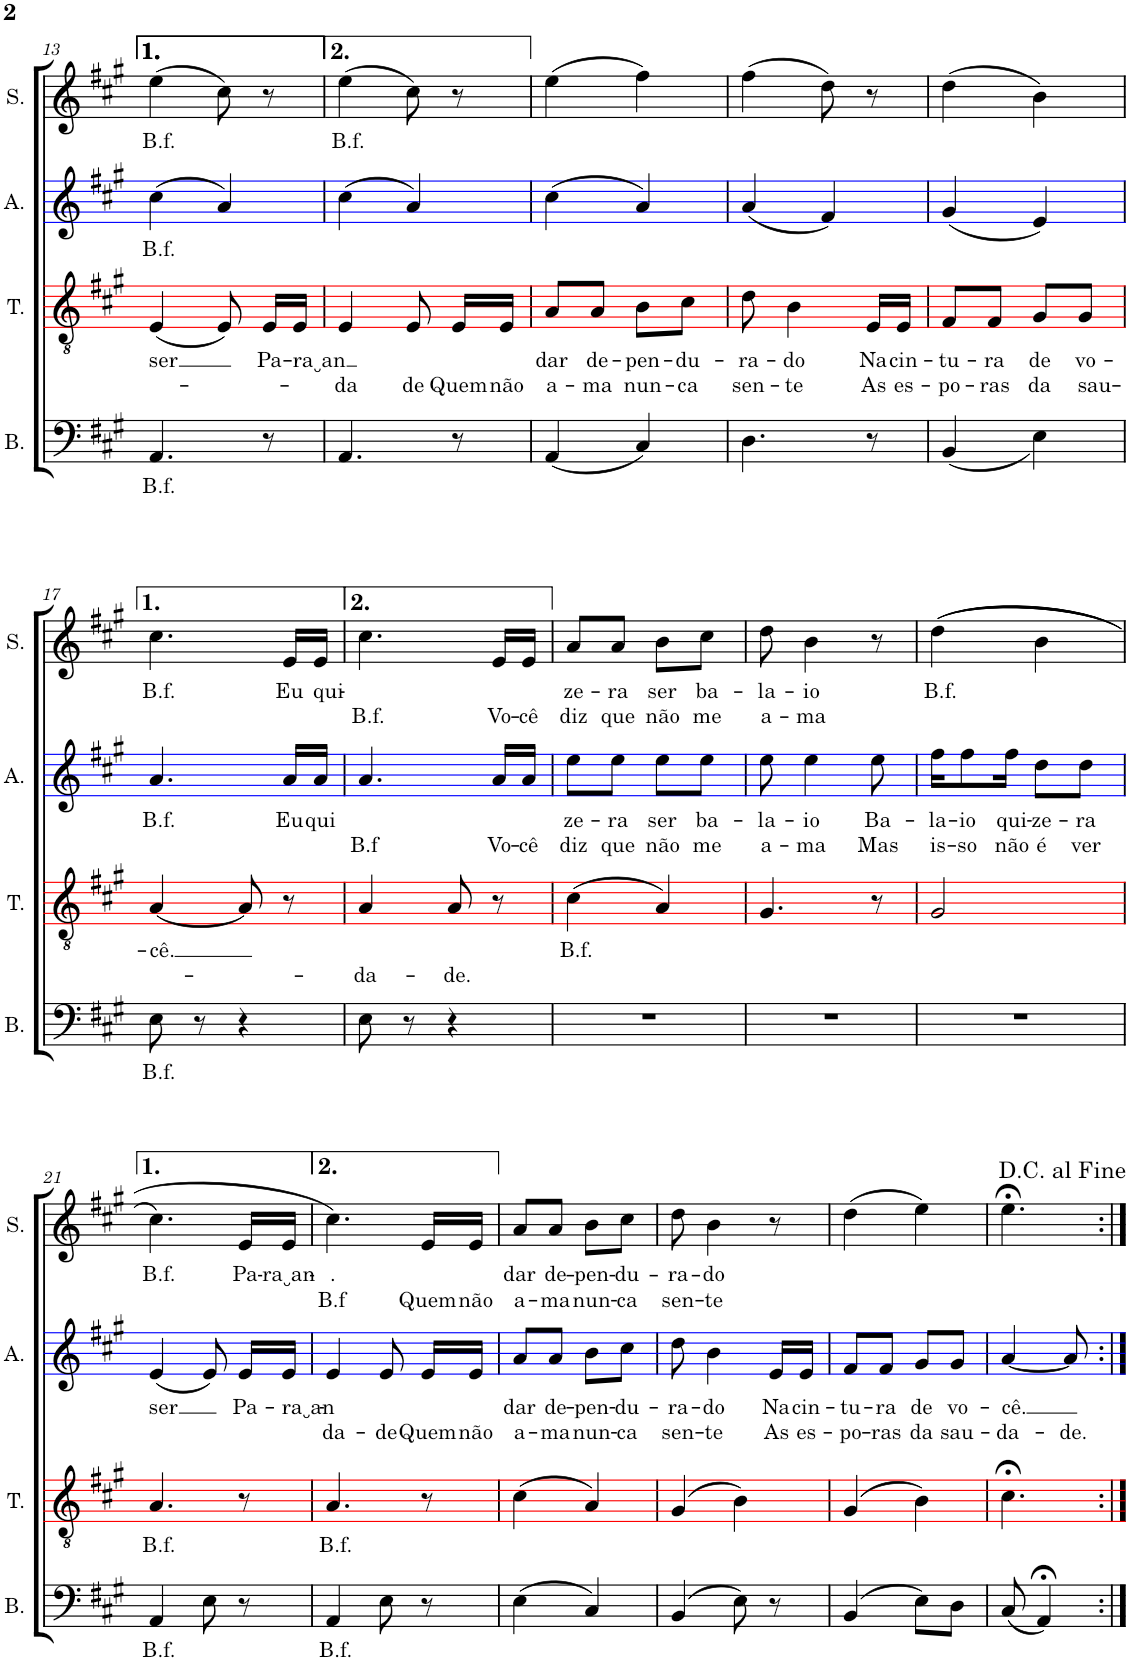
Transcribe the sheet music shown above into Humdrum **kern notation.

**kern	**text	**kern	**text	**text	**kern	**text	**text	**kern	**text	**text
*part4	*part4	*part3	*part3	*part3	*part2	*part2	*part2	*part1	*part1	*part1
*staff4	*staff4	*staff3	*staff3	*staff3	*staff2	*staff2	*staff2	*staff1	*staff1	*staff1
*I"Bass	*	*I"Tenor	*	*	*I"Alto	*	*	*I"Sop.	*	*
*I'B.	*	*I'T.	*	*	*I'A.	*	*	*I'S.	*	*
!!LO:PB:g=z
*clefF4	*	*clefGv2	*	*	*clefG2	*	*	*clefG2	*	*
*k[f#c#g#]	*	*k[f#c#g#]	*	*	*k[f#c#g#]	*	*	*k[f#c#g#]	*	*
*M2/4	*	*M2/4	*	*	*M2/4	*	*	*M2/4	*	*
=13	=13	=13	=13	=13	=13	=13	=13	=13	=13	=13
!	!LO:LY:b	!	!LO:LY:b	!	!	!LO:LY:b	!	!	!LO:LY:b	!
4.AA/	B.f.	(4E/	ser	.	(4cc#\	B.f.	.	(4ee\	B.f.	.
.	.	8E/)	.	.	4a/)	.	.	8cc#\)	.	.
!	!	!	!LO:LY:b	!	!	!	!	!	!	!
8r	.	16E/LL	Pa-	.	.	.	.	8r	.	.
!	!	!	!LO:LY:b	!	!	!	!	!	!	!
.	.	16E/JJ	-ra ᴗ an	.	.	.	.	.	.	.
=13	=13	=13	=13	=13	=13	=13	=13	=13	=13	=13
!	!	!	!	!LO:LY:b	!	!	!	!	!LO:LY:b	!
4.AA/	.	4E/	.	-da	(4cc#\	.	.	(4ee\	B.f.	.
!	!	!	!	!LO:LY:b	!	!	!	!	!	!
.	.	8E/	.	de	4a/)	.	.	8cc#\)	.	.
!	!	!	!	!LO:LY:b	!	!	!	!	!	!
8r	.	16E/LL	.	Quem	.	.	.	8r	.	.
!	!	!	!	!LO:LY:b	!	!	!	!	!	!
.	.	16E/JJ	.	não	.	.	.	.	.	.
=14	=14	=14	=14	=14	=14	=14	=14	=14	=14	=14
!	!	!	!LO:LY:b	!LO:LY:b	!	!	!	!	!	!
(4AA/	.	8A/L	-dar	a-	(4cc#\	.	.	(4ee\	.	.
!	!	!	!LO:LY:b	!LO:LY:b	!	!	!	!	!	!
.	.	8A/J	de-	-ma	.	.	.	.	.	.
!	!	!	!LO:LY:b	!LO:LY:b	!	!	!	!	!	!
4C#/)	.	8B\L	-pen-	nun-	4a/)	.	.	4ff#\)	.	.
!	!	!	!LO:LY:b	!LO:LY:b	!	!	!	!	!	!
.	.	8c#\J	-du-	-ca	.	.	.	.	.	.
=15	=15	=15	=15	=15	=15	=15	=15	=15	=15	=15
!	!	!	!LO:LY:b	!LO:LY:b	!	!	!	!	!	!
4.D\	.	8d\	-ra-	sen-	(4a/	.	.	(4ff#\	.	.
!	!	!	!LO:LY:b	!LO:LY:b	!	!	!	!	!	!
.	.	4B\	-do	-te	.	.	.	.	.	.
.	.	.	.	.	4f#/)	.	.	8dd\)	.	.
!	!	!	!LO:LY:b	!LO:LY:b	!	!	!	!	!	!
8r	.	16E/LL	Na	As	.	.	.	8r	.	.
!	!	!	!LO:LY:b	!LO:LY:b	!	!	!	!	!	!
.	.	16E/JJ	cin-	es-	.	.	.	.	.	.
=16	=16	=16	=16	=16	=16	=16	=16	=16	=16	=16
!	!	!	!LO:LY:b	!LO:LY:b	!	!	!	!	!	!
(<4BB/	.	8F#/L	-tu-	-po-	(4g#/	.	.	(4dd\	.	.
!	!	!	!LO:LY:b	!LO:LY:b	!	!	!	!	!	!
.	.	8F#/J	-ra	-ras	.	.	.	.	.	.
!	!	!	!LO:LY:b	!LO:LY:b	!	!	!	!	!	!
4E\)	.	8G#/L	de	da	4e/)	.	.	4b\)	.	.
!	!	!	!LO:LY:b	!LO:LY:b	!	!	!	!	!	!
.	.	8G#/J	vo-	sau-	.	.	.	.	.	.
!!LO:LB:g=z
=17	=17	=17	=17	=17	=17	=17	=17	=17	=17	=17
!	!LO:LY:b	!	!LO:LY:b	!	!	!LO:LY:b	!	!	!LO:LY:b	!
8E\	B.f.	[4A/	-cê.	.	4.a/	B.f.	.	4.cc#\	B.f.	.
8r	.	.	.	.	.	.	.	.	.	.
4r	.	8A/]	.	.	.	.	.	.	.	.
!	!	!	!	!	!	!LO:LY:b	!	!	!LO:LY:b	!
.	.	8r	.	.	16a/LL	Eu	.	16e/LL	Eu	.
!	!	!	!	!	!	!LO:LY:b	!	!	!LO:LY:b	!
.	.	.	.	.	16a/JJ	qui	.	16e/JJ	qui-	.
=17	=17	=17	=17	=17	=17	=17	=17	=17	=17	=17
!	!	!	!	!LO:LY:b	!	!	!LO:LY:b	!	!	!LO:LY:b
8E\	.	4A/	.	-da-	4.a/	.	B.f	4.cc#\	.	B.f.
8r	.	.	.	.	.	.	.	.	.	.
!	!	!	!	!LO:LY:b	!	!	!	!	!	!
4r	.	8A/	.	-de.	.	.	.	.	.	.
!	!	!	!	!	!	!	!LO:LY:b	!	!	!LO:LY:b
.	.	8r	.	.	16a/LL	.	Vo-	16e/LL	.	Vo-
!	!	!	!	!	!	!	!LO:LY:b	!	!	!LO:LY:b
.	.	.	.	.	16a/JJ	.	-cê	16e/JJ	.	-cê
=18	=18	=18	=18	=18	=18	=18	=18	=18	=18	=18
!	!	!	!LO:LY:b	!	!	!LO:LY:b	!LO:LY:b	!	!LO:LY:b	!LO:LY:b
2r	.	(4c#\	B.f.	.	8ee\L	-ze-	diz	8a/L	-ze-	diz
!	!	!	!	!	!	!LO:LY:b	!LO:LY:b	!	!LO:LY:b	!LO:LY:b
.	.	.	.	.	8ee\J	-ra	que	8a/J	-ra	que
!	!	!	!	!	!	!LO:LY:b	!LO:LY:b	!	!LO:LY:b	!LO:LY:b
.	.	4A/)	.	.	8ee\L	ser	não	8b\L	ser	não
!	!	!	!	!	!	!LO:LY:b	!LO:LY:b	!	!LO:LY:b	!LO:LY:b
.	.	.	.	.	8ee\J	ba-	me	8cc#\J	ba-	me
=19	=19	=19	=19	=19	=19	=19	=19	=19	=19	=19
!	!	!	!	!	!	!LO:LY:b	!LO:LY:b	!	!LO:LY:b	!LO:LY:b
2r	.	4.G#/	.	.	8ee\	-la-	a-	8dd\	-la-	a-
!	!	!	!	!	!	!LO:LY:b	!LO:LY:b	!	!LO:LY:b	!LO:LY:b
.	.	.	.	.	4ee\	-io	-ma	4b\	-io	-ma
!	!	!	!	!	!	!LO:LY:b	!LO:LY:b	!	!	!
.	.	8r	.	.	8ee\	Ba-	Mas	8r	.	.
=20	=20	=20	=20	=20	=20	=20	=20	=20	=20	=20
!	!	!	!	!	!	!LO:LY:b	!LO:LY:b	!	!LO:LY:b	!
2r	.	2G#/	.	.	16ff#\KL	-la-	is-	((4dd\	B.f.	.
!	!	!	!	!	!	!LO:LY:b	!LO:LY:b	!	!	!
.	.	.	.	.	8ff#\	-io	-so	.	.	.
!	!	!	!	!	!	!LO:LY:b	!LO:LY:b	!	!	!
.	.	.	.	.	16ff#\Jk	qui-	não	.	.	.
!	!	!	!	!	!	!LO:LY:b	!LO:LY:b	!	!	!
.	.	.	.	.	8dd\L	-ze-	é	4b\	.	.
!	!	!	!	!	!	!LO:LY:b	!LO:LY:b	!	!	!
.	.	.	.	.	8dd\J	-ra	ver	.	.	.
!!LO:LB:g=z
=21	=21	=21	=21	=21	=21	=21	=21	=21	=21	=21
!	!LO:LY:b	!	!LO:LY:b	!	!	!LO:LY:b	!	!	!LO:LY:b	!
4AA/	B.f.	4.A/	B.f.	.	(4e/	ser	.	4.cc#\)	B.f.	.
8E\	.	.	.	.	8e/)	.	.	.	.	.
!	!	!	!	!	!	!LO:LY:b	!	!	!LO:LY:b	!
8r	.	8r	.	.	16e/LL	Pa-	.	16e/LL	Pa-	.
!	!	!	!	!	!	!LO:LY:b	!	!	!LO:LY:b	!
.	.	.	.	.	16e/JJ	ra ᴗ an	.	16e/JJ	ra ᴗ an	.
=22	=22	=22	=22	=22	=22	=22	=22	=22	=22	=22
!	!LO:LY:b	!	!LO:LY:b	!	!	!	!LO:LY:b	!	!LO:LY:b	!LO:LY:b
4AA/	B.f.	4.A/	B.f.	.	4e/	.	-da-	4.cc#\)	.	B.f
!	!	!	!	!	!	!	!LO:LY:b	!	!	!
8E\	.	.	.	.	8e/	.	-de	.	.	.
!	!	!	!	!	!	!	!LO:LY:b	!	!	!LO:LY:b
8r	.	8r	.	.	16e/LL	.	Quem	16e/LL	.	Quem
!	!	!	!	!	!	!	!LO:LY:b	!	!	!LO:LY:b
.	.	.	.	.	16e/JJ	.	não	16e/JJ	.	não
=23	=23	=23	=23	=23	=23	=23	=23	=23	=23	=23
!	!	!	!	!	!	!LO:LY:b	!LO:LY:b	!	!LO:LY:b	!LO:LY:b
(4E\	.	(4c#\	.	.	8a/L	-dar	a-	8a/L	-dar	a-
!	!	!	!	!	!	!LO:LY:b	!LO:LY:b	!	!LO:LY:b	!LO:LY:b
.	.	.	.	.	8a/J	de-	-ma	8a/J	de-	-ma
!	!	!	!	!	!	!LO:LY:b	!LO:LY:b	!	!LO:LY:b	!LO:LY:b
4C#/)	.	4A/)	.	.	8b\L	-pen-	nun-	8b\L	-pen-	nun-
!	!	!	!	!	!	!LO:LY:b	!LO:LY:b	!	!LO:LY:b	!LO:LY:b
.	.	.	.	.	8cc#\J	-du-	-ca	8cc#\J	-du-	-ca
=24	=24	=24	=24	=24	=24	=24	=24	=24	=24	=24
!	!	!	!	!	!	!LO:LY:b	!LO:LY:b	!	!LO:LY:b	!LO:LY:b
(4BB/	.	(4G#/	.	.	8dd\	-ra-	sen-	8dd\	-ra-	sen-
!	!	!	!	!	!	!LO:LY:b	!LO:LY:b	!	!LO:LY:b	!LO:LY:b
.	.	.	.	.	4b\	-do	-te	4b\	-do	-te
8E\)	.	4B\)	.	.	.	.	.	.	.	.
!	!	!	!	!	!	!LO:LY:b	!LO:LY:b	!	!	!
8r	.	.	.	.	16e/LL	Na	As	8r	.	.
!	!	!	!	!	!	!LO:LY:b	!LO:LY:b	!	!	!
.	.	.	.	.	16e/JJ	cin-	es-	.	.	.
=25	=25	=25	=25	=25	=25	=25	=25	=25	=25	=25
!	!	!	!	!	!	!LO:LY:b	!LO:LY:b	!	!	!
(4BB/	.	(4G#/	.	.	8f#/L	-tu-	-po-	(4dd\	.	.
!	!	!	!	!	!	!LO:LY:b	!LO:LY:b	!	!	!
.	.	.	.	.	8f#/J	-ra	-ras	.	.	.
!	!	!	!	!	!	!LO:LY:b	!LO:LY:b	!	!	!
8E\L)	.	4B\)	.	.	8g#/L	de	da	4ee\)	.	.
!	!	!	!	!	!	!LO:LY:b	!LO:LY:b	!	!	!
8D\J	.	.	.	.	8g#/J	vo-	sau-	.	.	.
=26	=26	=26	=26	=26	=26	=26	=26	=26	=26	=26
!	!	!	!	!	!	!LO:LY:b	!LO:LY:b	!	!	!
(8C#/	.	4.c#;<\	.	.	[4a/	-cê.	-da-	4.ee;<\	.	.
4AA;</)	.	.	.	.	.	.	.	.	.	.
!	!	!	!	!	!	!	!LO:LY:b	!	!	!
.	.	.	.	.	8a/]	.	-de.	.	.	.
=:|!	=:|!	=:|!	=:|!	=:|!	=:|!	=:|!	=:|!	=:|!	=:|!	=:|!
*-	*-	*-	*-	*-	*-	*-	*-	*-	*-	*-
